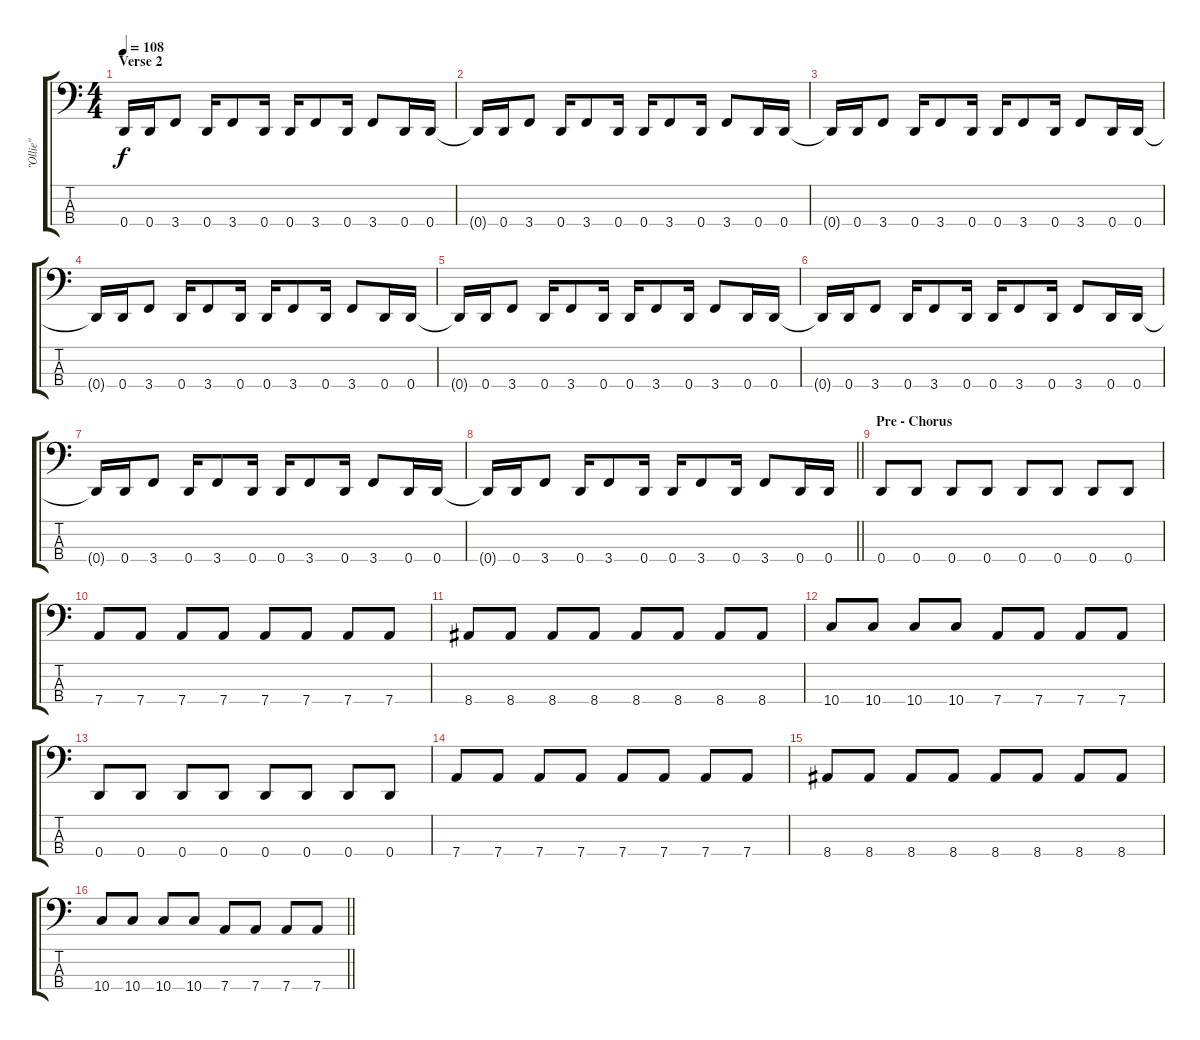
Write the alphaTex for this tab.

\track ("\"Ollie\"" "\"Ollie\"") {instrument electricbasspick}
\staff {score tabs}
\tuning (G2 D2 A1 D1) {hide}
\ts (4 4)
\section ("" "Verse 2")
\tempo 108
\clef f4
\ks c
0.4.16{dy f} 0.4.16 3.4.8 0.4.16 3.4.8 0.4.16 0.4.16 3.4.8 0.4.16 3.4.8 0.4.16 0.4.16 |
0.4{t}.16 0.4.16 3.4.8 0.4.16 3.4.8 0.4.16 0.4.16 3.4.8 0.4.16 3.4.8 0.4.16 0.4.16 |
0.4{t}.16 0.4.16 3.4.8 0.4.16 3.4.8 0.4.16 0.4.16 3.4.8 0.4.16 3.4.8 0.4.16 0.4.16 |
0.4{t}.16 0.4.16 3.4.8 0.4.16 3.4.8 0.4.16 0.4.16 3.4.8 0.4.16 3.4.8 0.4.16 0.4.16 |
0.4{t}.16 0.4.16 3.4.8 0.4.16 3.4.8 0.4.16 0.4.16 3.4.8 0.4.16 3.4.8 0.4.16 0.4.16 |
0.4{t}.16 0.4.16 3.4.8 0.4.16 3.4.8 0.4.16 0.4.16 3.4.8 0.4.16 3.4.8 0.4.16 0.4.16 |
0.4{t}.16 0.4.16 3.4.8 0.4.16 3.4.8 0.4.16 0.4.16 3.4.8 0.4.16 3.4.8 0.4.16 0.4.16 |
\barLineRight lightlight
0.4{t}.16 0.4.16 3.4.8 0.4.16 3.4.8 0.4.16 0.4.16 3.4.8 0.4.16 3.4.8 0.4.16 0.4.16 |
\section ("" "Pre - Chorus")
0.4.8 0.4.8 0.4.8 0.4.8 0.4.8 0.4.8 0.4.8 0.4.8 |
7.4.8 7.4.8 7.4.8 7.4.8 7.4.8 7.4.8 7.4.8 7.4.8 |
8.4.8 8.4.8 8.4.8 8.4.8 8.4.8 8.4.8 8.4.8 8.4.8 |
10.4.8 10.4.8 10.4.8 10.4.8 7.4.8 7.4.8 7.4.8 7.4.8 |
0.4.8 0.4.8 0.4.8 0.4.8 0.4.8 0.4.8 0.4.8 0.4.8 |
7.4.8 7.4.8 7.4.8 7.4.8 7.4.8 7.4.8 7.4.8 7.4.8 |
8.4.8 8.4.8 8.4.8 8.4.8 8.4.8 8.4.8 8.4.8 8.4.8 |
\barLineRight lightlight
10.4.8 10.4.8 10.4.8 10.4.8 7.4.8 7.4.8 7.4.8 7.4.8
